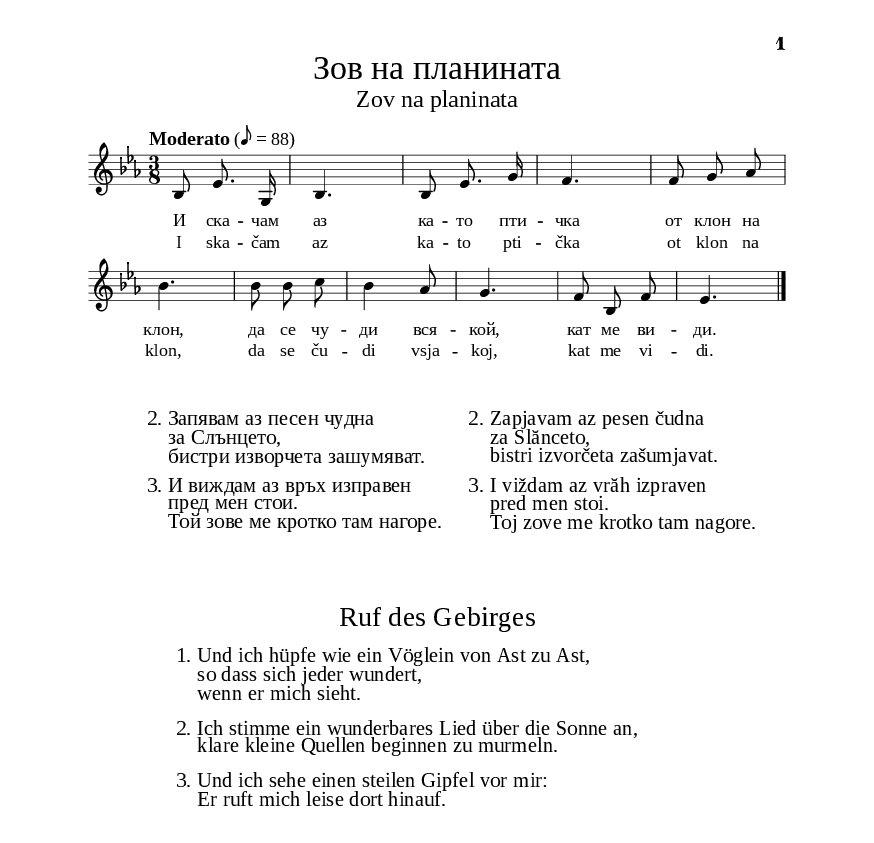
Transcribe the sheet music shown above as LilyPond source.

\version "2.24.3"

% include paper part and global functions
\include "include/globals.ily"

\bookpart {
  \label #'ref112_2
  \tocItem \markup "Зов на планината – Zov na planinata"
  \include "include/bookpart-paper.ily"
  \score {
    \include "include/score-layout.ily"


    \new Voice \relative c' {

      \clef treble
      \key es \major
      \time 3/8
      \tempoFunc "Moderato" 8 "88"
      \autoBeamOff
      bes8
      es8.  g,16 |
      bes4. |  bes8  es8. g16 |
      f4.|  f8  g8 as8 \break |
      bes4. | bes8  bes8 c8 | bes4
      as8 |  g4. | f8 bes,8 f'8 | es4. \bar "|."
    }

    \addlyrics {
      И ска -- чам аз ка -- то пти -- чка от клон на клон, да се чу -- ди вся -- кой, кат ме ви -- ди.
    }
    \addlyrics {
      I ska -- čam az ka -- to pti -- čka ot klon na klon, da se ču -- di vsja -- koj, kat me vi -- di.
    }

    \header {
      title = \titleFunc "Зов на планината" "Zov na planinata"
    }

    \midi{}

  } % score
  %\markup \dc-two "D.C.""con repitione"

  \markup \vspace #2

  \markup \abs-fontsize #10 {
    \hspace #8
    \override #`(baseline-skip . ,bgCoupletBaselineSkip) % affects space between column lines
    \column {
      \line {  2. Запявам аз  песен чудна}
      \line {   "   "  за Слънцето,}
      \line {   "   "  бистри изворчета зашумяват.}
      \vspace #0.5
      \line {3. И виждам аз връх изправен}
      \line {   "   " пред мен стои.}
      \line {   "   " Той зове ме кротко там нагоре.}
    }

    \hspace #3
    \override #`(baseline-skip . ,bgCoupletBaselineSkip)
    \column {
      \line {  2. Zapjavam az  pesen čudna}
      \line {   "   "  za Slănceto,}
      \line {   "   "  bistri izvorčeta zašumjavat.}
      \vspace #0.5
      \line {3. I viždam az vrăh izpraven}
      \line {   "   " pred men stoi.}
      \line {   "   " Toj zove me krotko tam nagore.}

    } %column
  } % markup




  % include foreign translation(s) of the song

  \markup \vspace #3
  \version "2.24.2"

\markup \fill-line { \fontsize #deTitleFontSize "Ruf des Gebirges" }
\markup \null
\markup \null
\markup \fontsize #deCoupletFontSize {
  \hspace #12
  \override #`(baseline-skip . ,deCoupletBaselineSkip)

  \column {
    \line { 1. Und ich hüpfe wie ein Vöglein von Ast zu Ast, }

  \line {   "   "  so dass sich jeder wundert, }

   \line {   "   "  wenn er mich sieht.}
     \line { " "}

    \line { 2.  Ich stimme ein wunderbares Lied über die Sonne an,}

     \line {   "   "  klare kleine Quellen beginnen zu murmeln.}
    \line { " "}

    \line { 3. Und ich sehe einen steilen Gipfel vor mir:}

   \line {   "   "  Er ruft mich leise dort hinauf. }


  }


}


} % bookpart
